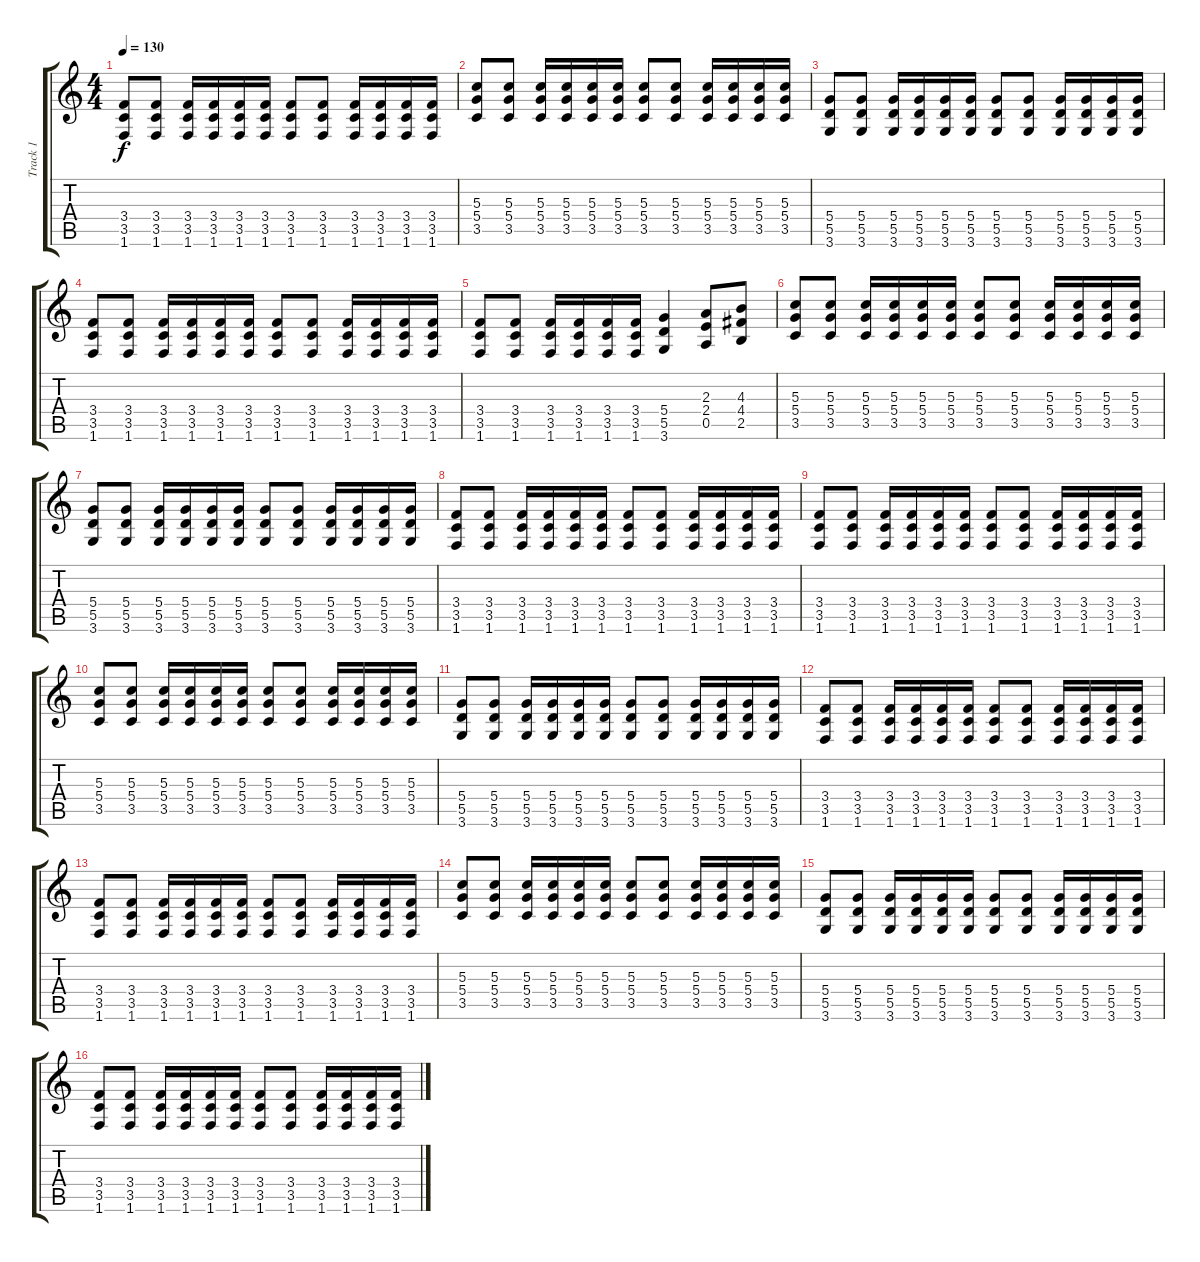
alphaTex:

\track ("Track 1" "Track 1") {instrument distortionguitar}
\staff {score tabs}
\tuning (E4 B3 G3 D3 A2 E2) {hide}
\ts (4 4)
\tempo 130
\clef g2
\ks c
(3.4 3.5 1.6).8{dy f} (3.4 3.5 1.6).8 (3.4 3.5 1.6).16 (3.4 3.5 1.6).16 (3.4 3.5 1.6).16 (3.4 3.5 1.6).16 (3.4 3.5 1.6).8 (3.4 3.5 1.6).8 (3.4 3.5 1.6).16 (3.4 3.5 1.6).16 (3.4 3.5 1.6).16 (3.4 3.5 1.6).16 |
(5.3 5.4 3.5).8 (5.3 5.4 3.5).8 (5.3 5.4 3.5).16 (5.3 5.4 3.5).16 (5.3 5.4 3.5).16 (5.3 5.4 3.5).16 (5.3 5.4 3.5).8 (5.3 5.4 3.5).8 (5.3 5.4 3.5).16 (5.3 5.4 3.5).16 (5.3 5.4 3.5).16 (5.3 5.4 3.5).16 |
(5.4 5.5 3.6).8 (5.4 5.5 3.6).8 (5.4 5.5 3.6).16 (5.4 5.5 3.6).16 (5.4 5.5 3.6).16 (5.4 5.5 3.6).16 (5.4 5.5 3.6).8 (5.4 5.5 3.6).8 (5.4 5.5 3.6).16 (5.4 5.5 3.6).16 (5.4 5.5 3.6).16 (5.4 5.5 3.6).16 |
(3.4 3.5 1.6).8 (3.4 3.5 1.6).8 (3.4 3.5 1.6).16 (3.4 3.5 1.6).16 (3.4 3.5 1.6).16 (3.4 3.5 1.6).16 (3.4 3.5 1.6).8 (3.4 3.5 1.6).8 (3.4 3.5 1.6).16 (3.4 3.5 1.6).16 (3.4 3.5 1.6).16 (3.4 3.5 1.6).16 |
(3.4 3.5 1.6).8 (3.4 3.5 1.6).8 (3.4 3.5 1.6).16 (3.4 3.5 1.6).16 (3.4 3.5 1.6).16 (3.4 3.5 1.6).16 (5.4 5.5 3.6).4 (2.3 2.4 0.5).8 (4.3 4.4 2.5).8 |
(5.3 5.4 3.5).8 (5.3 5.4 3.5).8 (5.3 5.4 3.5).16 (5.3 5.4 3.5).16 (5.3 5.4 3.5).16 (5.3 5.4 3.5).16 (5.3 5.4 3.5).8 (5.3 5.4 3.5).8 (5.3 5.4 3.5).16 (5.3 5.4 3.5).16 (5.3 5.4 3.5).16 (5.3 5.4 3.5).16 |
(5.4 5.5 3.6).8 (5.4 5.5 3.6).8 (5.4 5.5 3.6).16 (5.4 5.5 3.6).16 (5.4 5.5 3.6).16 (5.4 5.5 3.6).16 (5.4 5.5 3.6).8 (5.4 5.5 3.6).8 (5.4 5.5 3.6).16 (5.4 5.5 3.6).16 (5.4 5.5 3.6).16 (5.4 5.5 3.6).16 |
(3.4 3.5 1.6).8 (3.4 3.5 1.6).8 (3.4 3.5 1.6).16 (3.4 3.5 1.6).16 (3.4 3.5 1.6).16 (3.4 3.5 1.6).16 (3.4 3.5 1.6).8 (3.4 3.5 1.6).8 (3.4 3.5 1.6).16 (3.4 3.5 1.6).16 (3.4 3.5 1.6).16 (3.4 3.5 1.6).16 |
(3.4 3.5 1.6).8 (3.4 3.5 1.6).8 (3.4 3.5 1.6).16 (3.4 3.5 1.6).16 (3.4 3.5 1.6).16 (3.4 3.5 1.6).16 (3.4 3.5 1.6).8 (3.4 3.5 1.6).8 (3.4 3.5 1.6).16 (3.4 3.5 1.6).16 (3.4 3.5 1.6).16 (3.4 3.5 1.6).16 |
(5.3 5.4 3.5).8 (5.3 5.4 3.5).8 (5.3 5.4 3.5).16 (5.3 5.4 3.5).16 (5.3 5.4 3.5).16 (5.3 5.4 3.5).16 (5.3 5.4 3.5).8 (5.3 5.4 3.5).8 (5.3 5.4 3.5).16 (5.3 5.4 3.5).16 (5.3 5.4 3.5).16 (5.3 5.4 3.5).16 |
(5.4 5.5 3.6).8 (5.4 5.5 3.6).8 (5.4 5.5 3.6).16 (5.4 5.5 3.6).16 (5.4 5.5 3.6).16 (5.4 5.5 3.6).16 (5.4 5.5 3.6).8 (5.4 5.5 3.6).8 (5.4 5.5 3.6).16 (5.4 5.5 3.6).16 (5.4 5.5 3.6).16 (5.4 5.5 3.6).16 |
(3.4 3.5 1.6).8 (3.4 3.5 1.6).8 (3.4 3.5 1.6).16 (3.4 3.5 1.6).16 (3.4 3.5 1.6).16 (3.4 3.5 1.6).16 (3.4 3.5 1.6).8 (3.4 3.5 1.6).8 (3.4 3.5 1.6).16 (3.4 3.5 1.6).16 (3.4 3.5 1.6).16 (3.4 3.5 1.6).16 |
(3.4 3.5 1.6).8 (3.4 3.5 1.6).8 (3.4 3.5 1.6).16 (3.4 3.5 1.6).16 (3.4 3.5 1.6).16 (3.4 3.5 1.6).16 (3.4 3.5 1.6).8 (3.4 3.5 1.6).8 (3.4 3.5 1.6).16 (3.4 3.5 1.6).16 (3.4 3.5 1.6).16 (3.4 3.5 1.6).16 |
(5.3 5.4 3.5).8 (5.3 5.4 3.5).8 (5.3 5.4 3.5).16 (5.3 5.4 3.5).16 (5.3 5.4 3.5).16 (5.3 5.4 3.5).16 (5.3 5.4 3.5).8 (5.3 5.4 3.5).8 (5.3 5.4 3.5).16 (5.3 5.4 3.5).16 (5.3 5.4 3.5).16 (5.3 5.4 3.5).16 |
(5.4 5.5 3.6).8 (5.4 5.5 3.6).8 (5.4 5.5 3.6).16 (5.4 5.5 3.6).16 (5.4 5.5 3.6).16 (5.4 5.5 3.6).16 (5.4 5.5 3.6).8 (5.4 5.5 3.6).8 (5.4 5.5 3.6).16 (5.4 5.5 3.6).16 (5.4 5.5 3.6).16 (5.4 5.5 3.6).16 |
(3.4 3.5 1.6).8 (3.4 3.5 1.6).8 (3.4 3.5 1.6).16 (3.4 3.5 1.6).16 (3.4 3.5 1.6).16 (3.4 3.5 1.6).16 (3.4 3.5 1.6).8 (3.4 3.5 1.6).8 (3.4 3.5 1.6).16 (3.4 3.5 1.6).16 (3.4 3.5 1.6).16 (3.4 3.5 1.6).16
